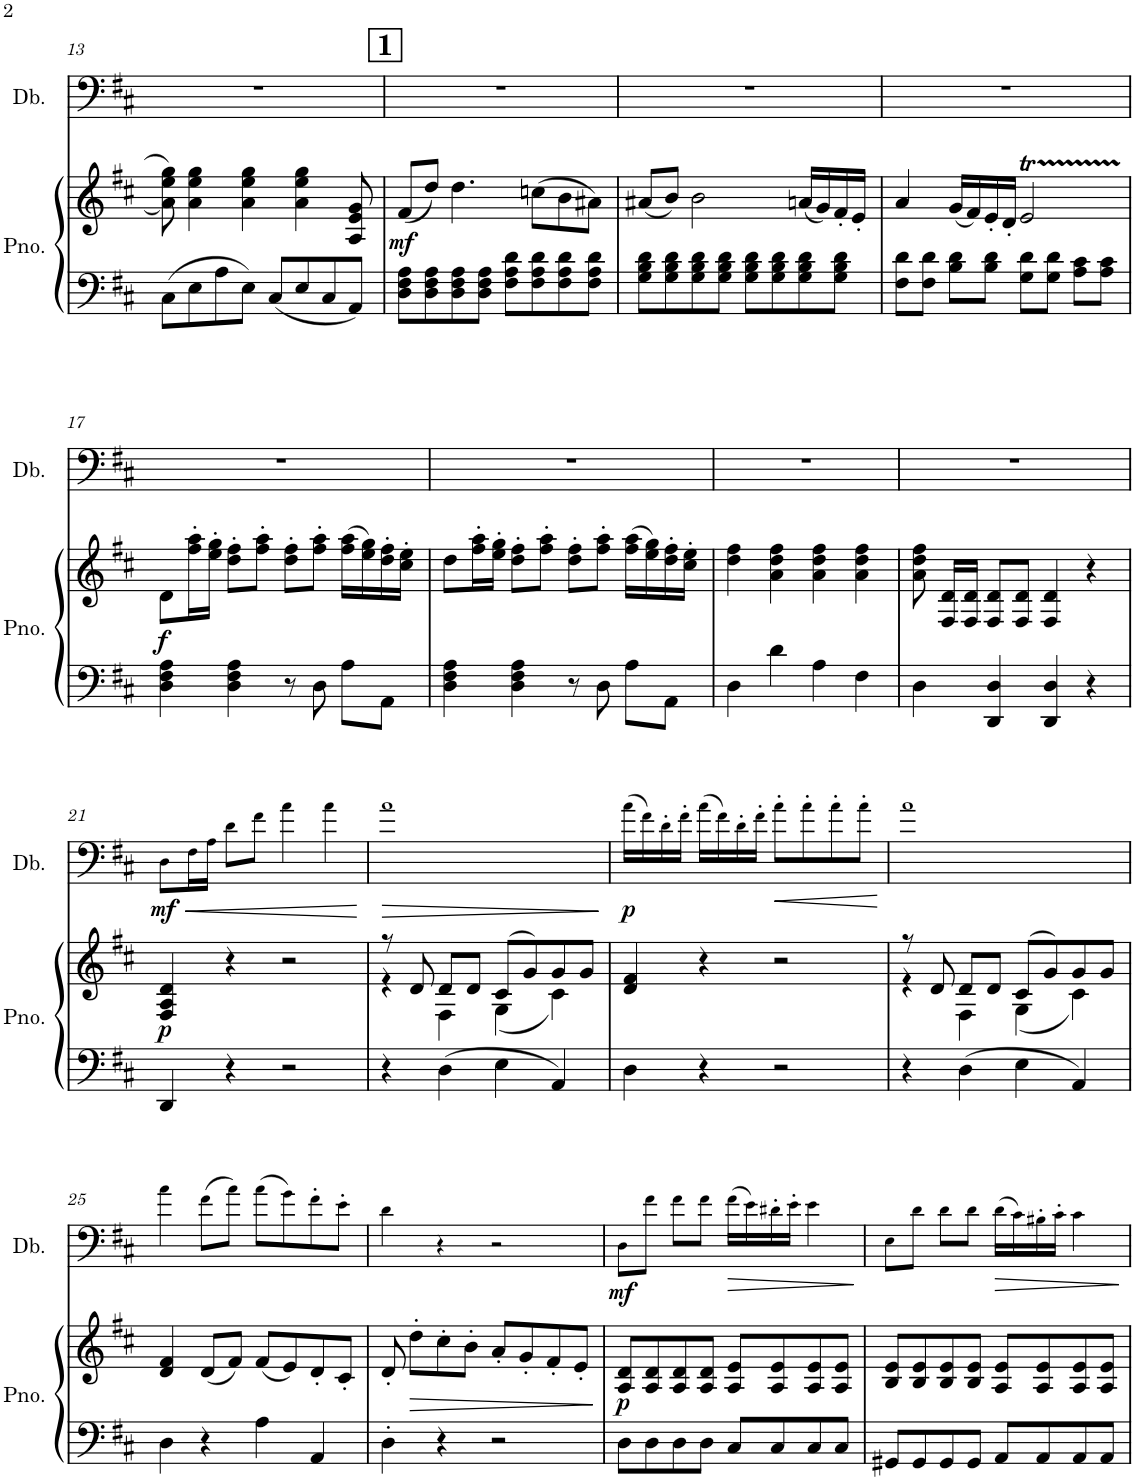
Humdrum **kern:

**kern	**kern	**dynam	**kern	**dynam
*part2	*part2	*part2	*part1	*part1
*staff3	*staff2	*staff2/3	*staff1	*staff1
*I"Piano	*	*	*I"Double Bass	*
*I'Pno.	*	*	*I'Db.	*
!!LO:PB:g=z
*clefF4	*clefG2	*	*clefF4	*
*	*	*	*Trd7c12	*
*k[f#c#]	*k[f#c#]	*	*k[f#c#]	*
*M4/4	*M4/4	*	*M4/4	*
*met(c)	*met(c)	*	*met(c)	*
=13	=13	=13	=13	=13
8C#\L	8a\] 8ee\ 8gg\	.	1r	.
8E\	4a\ 4ee\ 4gg\	.	.	.
8A\	.	.	.	.
8E\J	4a\ 4ee\ 4gg\	.	.	.
8C#/L	.	.	.	.
8E/	4a\ 4ee\ 4gg\	.	.	.
8C#/	.	.	.	.
8AA/J	8A/ 8e/ 8g/	.	.	.
!!LO:REH:place=s1:a:B:cj:fs=14:t=1
=14	=14	=14	=14	=14
!	!	!LO:DY:b	!	!
8D\ 8F#\ 8A\L	(8f#/L	mf	1r	.
8D\ 8F#\ 8A\	8dd/J)	.	.	.
8D\ 8F#\ 8A\	4.dd\	.	.	.
8D\ 8F#\ 8A\J	.	.	.	.
8F#\ 8A\ 8d\L	.	.	.	.
8F#\ 8A\ 8d\	(8ccn\L	.	.	.
8F#\ 8A\ 8d\	8b\	.	.	.
8F#\ 8A\ 8d\J	8a#X\J)	.	.	.
=15	=15	=15	=15	=15
8G\ 8B\ 8d\L	(8a#X/L	.	1r	.
8G\ 8B\ 8d\	8b/J)	.	.	.
8G\ 8B\ 8d\	2b\	.	.	.
8G\ 8B\ 8d\J	.	.	.	.
8G\ 8B\ 8d\L	.	.	.	.
8G\ 8B\ 8d\	.	.	.	.
8G\ 8B\ 8d\	(16an/LL	.	.	.
.	16g/)	.	.	.
8G\ 8B\ 8d\J	16f#'/	.	.	.
.	16e'/JJ	.	.	.
=16	=16	=16	=16	=16
8F#\ 8d\L	4a/	.	1r	.
8F#\ 8d\J	.	.	.	.
8B\ 8d\L	(16g/LL	.	.	.
.	16f#/)	.	.	.
8B\ 8d\J	16e'/	.	.	.
.	16d'/JJ	.	.	.
8G\ 8d\L	2eT/	.	.	.
8G\ 8d\J	.	.	.	.
8A\ 8c#\L	.	.	.	.
8A\ 8c#\J	.	.	.	.
!!LO:LB:g=z
=17	=17	=17	=17	=17
!	!	!LO:DY:b	!	!
4D\ 4F#\ 4A\	8d\L	f	1r	.
.	16ff#\' 16aa\'L	.	.	.
.	16ee\' 16gg\'JJ	.	.	.
4D\ 4F#\ 4A\	8dd\' 8ff#\'L	.	.	.
.	8ff#\' 8aa\'J	.	.	.
8r	8dd\' 8ff#\'L	.	.	.
8D\	8ff#\' 8aa\'J	.	.	.
8A\L	(16ff#\ 16aa\LL	.	.	.
.	16ee\ 16gg\)	.	.	.
8AA\J	16dd\' 16ff#\'	.	.	.
.	16cc#\' 16ee\'JJ	.	.	.
=18	=18	=18	=18	=18
4D\ 4F#\ 4A\	8dd\L	.	1r	.
.	16ff#\' 16aa\'L	.	.	.
.	16ee\' 16gg\'JJ	.	.	.
4D\ 4F#\ 4A\	8dd\' 8ff#\'L	.	.	.
.	8ff#\' 8aa\'J	.	.	.
8r	8dd\' 8ff#\'L	.	.	.
8D\	8ff#\' 8aa\'J	.	.	.
8A\L	(16ff#\ 16aa\LL	.	.	.
.	16ee\ 16gg\)	.	.	.
8AA\J	16dd\' 16ff#\'	.	.	.
.	16cc#\' 16ee\'JJ	.	.	.
=19	=19	=19	=19	=19
4D\	4dd\ 4ff#\	.	1r	.
4d\	4a\ 4dd\ 4ff#\	.	.	.
4A\	4a\ 4dd\ 4ff#\	.	.	.
4F#\	4a\ 4dd\ 4ff#\	.	.	.
=20	=20	=20	=20	=20
4D\	8a\ 8dd\ 8ff#\	.	1r	.
.	16F#/ 16d/LL	.	.	.
.	16F#/ 16d/JJ	.	.	.
4DD/ 4D/	8F#/ 8d/L	.	.	.
.	8F#/ 8d/J	.	.	.
4DD/ 4D/	4F#/ 4d/	.	.	.
4r	4r	.	.	.
!!LO:LB:g=z
=21	=21	=21	=21	=21
!	!	!LO:DY:b	!	!LO:HP:b
!	!	!	!	!LO:DY:n=1:b
4DD/	4F#/ 4A/ 4d/	p	8D!\L	< mf
.	.	.	16F#!\L	.
.	.	.	16A!\JJ	.
4r	4r	.	8d!\L	.
.	.	.	8f#!\J	.
2r	2r	.	4a!\	.
.	.	.	4a!\	.
.	.	.	.	[
=22	=22	=22	=22	=22
*	*^	*	*	*
!	!	!	!	!	!LO:HP:b
4r	8r	4r	.	1a!	>
.	8d/	.	.	.	.
4D\	8d/L	4F#\	.	.	.
.	8d/J	.	.	.	.
4E\	(8c#/L	(4G\	.	.	.
.	8g/)	.	.	.	.
4AA/	8g/	4c#\)	.	.	.
.	8g/J	.	.	.	.
*	*v	*v	*	*	*
.	.	.	.	]
=23	=23	=23	=23	=23
!	!	!	!	!LO:DY:b
4D\	4d/ 4f#/	.	(16a!\LL	p
.	.	.	16f#!\)	.
.	.	.	16d'!\	.
.	.	.	16f#'!\JJ	.
4r	4r	.	(16a!\LL	.
.	.	.	16f#!\)	.
.	.	.	16d'!\	.
.	.	.	16f#'!\JJ	.
!	!	!	!	!LO:HP:b
2r	2r	.	8a'!\L	<
.	.	.	8a'!\	.
.	.	.	8a'!\	.
.	.	.	8a'!\J	.
.	.	.	.	[
=24	=24	=24	=24	=24
*	*^	*	*	*
4r	8r	4r	.	1a!	.
.	8d/	.	.	.	.
4D\	8d/L	4F#\	.	.	.
.	8d/J	.	.	.	.
4E\	(8c#/L	(4G\	.	.	.
.	8g/)	.	.	.	.
4AA/	8g/	4c#\)	.	.	.
.	8g/J	.	.	.	.
*	*v	*v	*	*	*
!!LO:LB:g=z
=25	=25	=25	=25	=25
4D\	4d/ 4f#/	.	4a!\	.
4r	(8d/L	.	(8f#!\L	.
.	8f#/J)	.	8a!\J)	.
4A\	(8f#/L	.	(8a!\L	.
.	8e/)	.	8g!\)	.
4AA/	8d'/	.	8f#'!\	.
.	8c#'/J	.	8e'!\J	.
=26	=26	=26	=26	=26
4D'\	8d'/	.	4d!\	.
!	!	!LO:HP:b	!	!
.	8dd'\L	>	.	.
4r	8cc#'\	.	4r	.
.	8b'\J	.	.	.
2r	8a'/L	.	2r	.
.	8g'/	.	.	.
.	8f#'/	.	.	.
.	8e'/J	.	.	.
.	.	]	.	.
=27	=27	=27	=27	=27
!	!	!LO:DY:b	!	!LO:DY:b
8D\L	8A/ 8d/L	p	8D!\L	mf
8D\	8A/ 8d/	.	8f#!\J	.
8D\	8A/ 8d/	.	8f#!\L	.
8D\J	8A/ 8d/J	.	8f#!\J	.
!	!	!	!	!LO:HP:b
8C#/L	8A/ 8e/L	.	(16f#!\LL	>
.	.	.	16e!\)	.
8C#/	8A/ 8e/	.	16d#X'!\	.
.	.	.	16e'!\JJ	.
8C#/	8A/ 8e/	.	4e!\	.
8C#/J	8A/ 8e/J	.	.	.
.	.	.	.	]
=28	=28	=28	=28	=28
8GG#X/L	8B/ 8e/L	.	8E!\L	.
8GG#/	8B/ 8e/	.	8d!\J	.
8GG#/	8B/ 8e/	.	8d!\L	.
8GG#/J	8B/ 8e/J	.	8d!\J	.
!	!	!	!	!LO:HP:b
8AA/L	8A/ 8e/L	.	(16d!\LL	>
.	.	.	16c#!\)	.
8AA/	8A/ 8e/	.	16B#X'!\	.
.	.	.	16c#'!\JJ	.
8AA/	8A/ 8e/	.	4c#!\	.
8AA/J	8A/ 8e/J	.	.	.
.	.	.	.	]
=	=	=	=	=
*-	*-	*-	*-	*-
